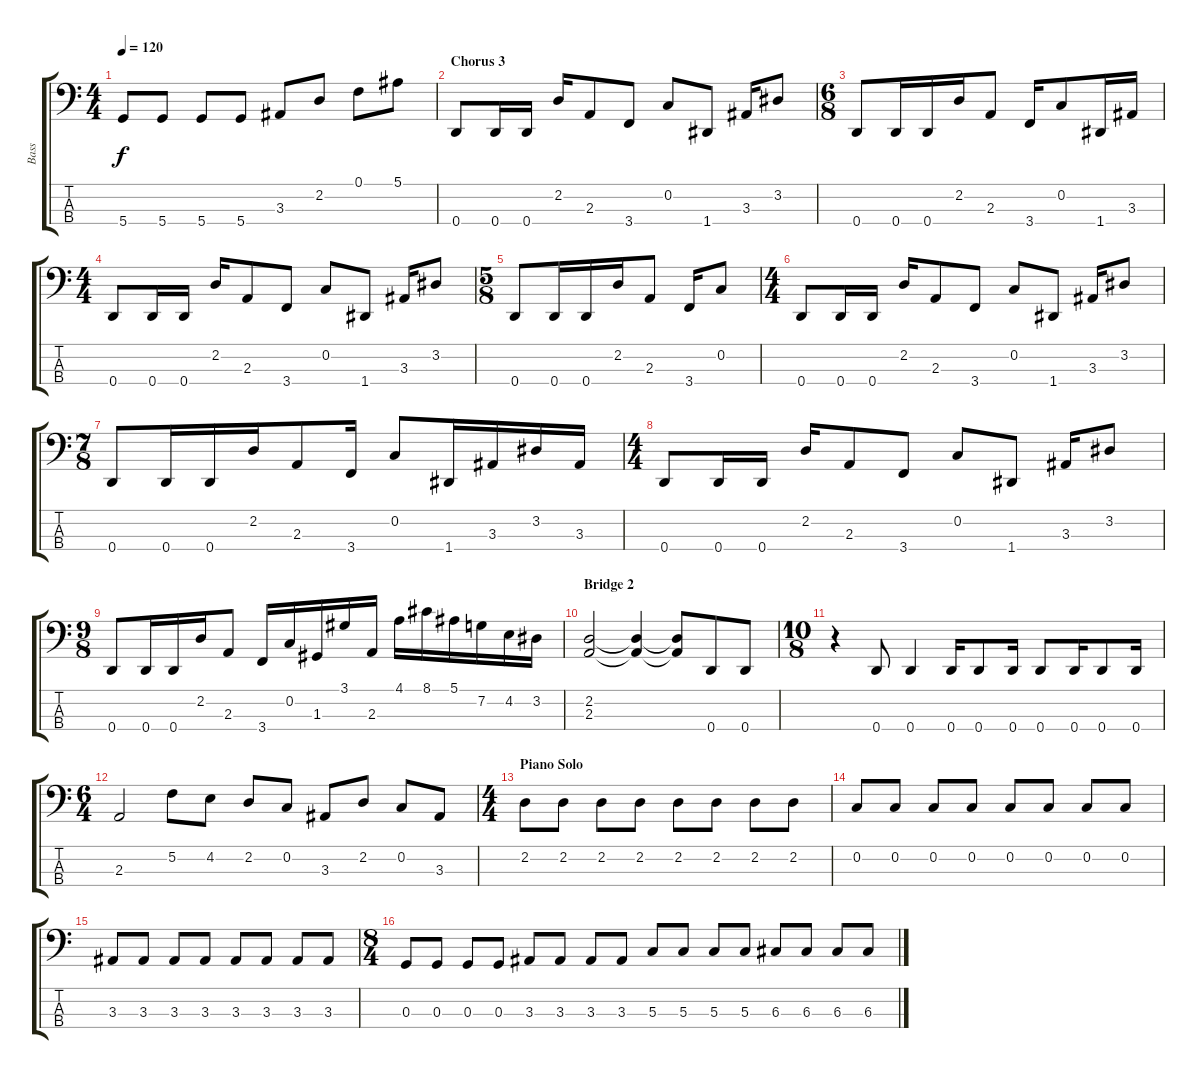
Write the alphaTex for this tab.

\track ("Bass" "Bass") {instrument electricbassfinger}
\staff {score tabs}
\tuning (F2 C2 G1 D1) {hide}
\ts (4 4)
\tempo 120
\clef f4
\ks c
5.4.8{dy f} 5.4.8 5.4.8 5.4.8 3.3.8 2.2.8 0.1.8 5.1.8 |
\section ("" "Chorus 3")
0.4.8 0.4.16 0.4.16 2.2.16 2.3.8 3.4.8 0.2.8 1.4.8 3.3.16 3.2.8 |
\ts (6 8)
0.4.8 0.4.16 0.4.16 2.2.16 2.3.8 3.4.16 0.2.8 1.4.16 3.3.16 |
\ts (4 4)
0.4.8 0.4.16 0.4.16 2.2.16 2.3.8 3.4.8 0.2.8 1.4.8 3.3.16 3.2.8 |
\ts (5 8)
0.4.8 0.4.16 0.4.16 2.2.16 2.3.8 3.4.16 0.2.8 |
\ts (4 4)
0.4.8 0.4.16 0.4.16 2.2.16 2.3.8 3.4.8 0.2.8 1.4.8 3.3.16 3.2.8 |
\ts (7 8)
0.4.8 0.4.16 0.4.16 2.2.16 2.3.8 3.4.16 0.2.8 1.4.16 3.3.16 3.2.16 3.3.16 |
\ts (4 4)
0.4.8 0.4.16 0.4.16 2.2.16 2.3.8 3.4.8 0.2.8 1.4.8 3.3.16 3.2.8 |
\ts (9 8)
0.4.8 0.4.16 0.4.16 2.2.16 2.3.8 3.4.16 0.2.16 1.3.16 3.1.16 2.3.16 4.1.16 8.1.16 5.1.16 7.2.16 4.2.16 3.2.16 |
\section ("" "Bridge 2")
(2.2 2.3).2 (2.2{t} 2.3{t}).4 (2.2{t} 2.3{t}).8 0.4.8 0.4.8 |
\ts (10 8)
r.4 0.4.8 0.4.4 0.4.16 0.4.8 0.4.16 0.4.8 0.4.16 0.4.8 0.4.16 |
\ts (6 4)
2.3.2 5.2.8 4.2.8 2.2.8 0.2.8 3.3.8 2.2.8 0.2.8 3.3.8 |
\ts (4 4)
\section ("" "Piano Solo")
2.2.8 2.2.8 2.2.8 2.2.8 2.2.8 2.2.8 2.2.8 2.2.8 |
0.2.8 0.2.8 0.2.8 0.2.8 0.2.8 0.2.8 0.2.8 0.2.8 |
3.3.8 3.3.8 3.3.8 3.3.8 3.3.8 3.3.8 3.3.8 3.3.8 |
\ts (8 4)
0.3.8 0.3.8 0.3.8 0.3.8 3.3.8 3.3.8 3.3.8 3.3.8 5.3.8 5.3.8 5.3.8 5.3.8 6.3.8 6.3.8 6.3.8 6.3.8
